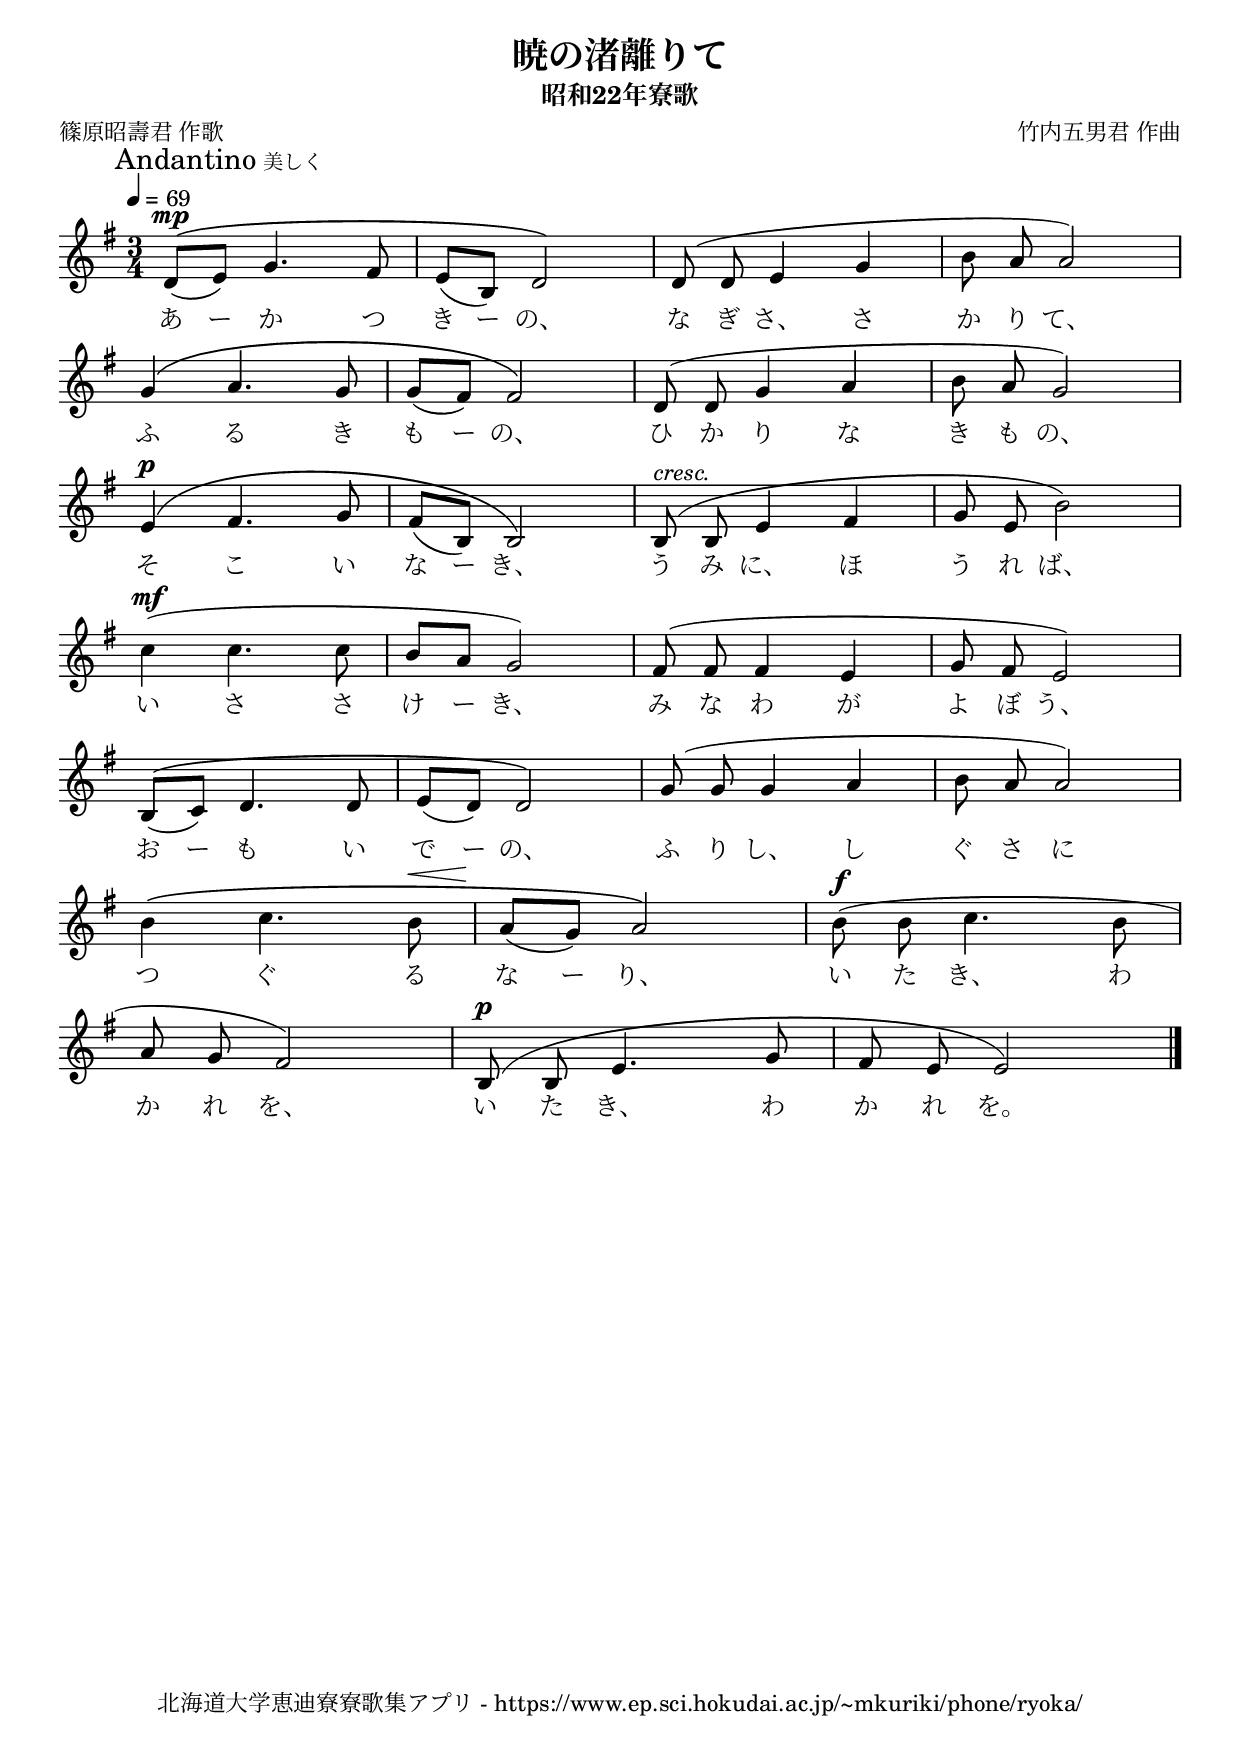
\version "2.18.2"

\paper {indent = 0}

\header {
  title = "暁の渚離りて"
  subtitle = "昭和22年寮歌"
  composer = "竹内五男君 作曲"
  poet = "篠原昭壽君 作歌"
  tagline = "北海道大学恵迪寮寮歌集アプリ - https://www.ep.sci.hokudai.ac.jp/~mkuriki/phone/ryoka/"
}


melody = \relative c'{
  \tempo 4 = 69
  \autoBeamOff
  \numericTimeSignature
  \override BreathingSign.text = \markup { \musicglyph #"scripts.upedaltoe" } % ブレスの記号指定
  \key g \major
  \time 3/4
  \set melismaBusyProperties = #'()
  \mark \markup {"Andantino" \small "美しく"}
  d8^\mp ^\([(e8)] g4. fis8 |
  e8 [(b)] d2 \) |
  d8 (d8 e4 g4 |
  b8 a8 a2) | \break
  g4 ^\( a4. g8 |
  g8 [(fis8)] fis2 \) |
  d8 (d8 g4 a4 |
  b8 a8 g2) | \break
  e4^\p ^\( fis4. g8 |
  fis8 [(b,8)] b2 \) |
  b8^\markup \italic "cresc." (b8 e4 fis4 |
  g8 e8 b'2) | \break
  c4^\mf (c4. c8 |
  b8 [a8] g2) |
  fis8 ^(fis8 fis4 e4 |
  g8 fis8 e2) | \break
  b8 ^\([(c8)] d4. d8 |
  e8 [(d8)] d2 \) |
  g8 (g8 g4 a4 |
  b8 a8 a2) | \break
  b4 \( c4. b8^\< |
  a8\! [(g8)] a2 \) |
  b8^\f (b8 c4. b8 | \break
  a8 g8 fis2) |
  b,8^\p ^(b8 e4. g8 |
  fis8 e8 e2) | 
  \bar "|." 
}

text = \lyricmode {
  あ ー か つ き ー の、 な ぎ さ、 さ か り て、
  ふ る き も ー の、 ひ か り な き も の、
  そ こ い な ー き、 う み に、 ほ う れ ば、
  い さ さ け ー き、 み な わ が よ ぼ う、
  お ー も い で ー の、 ふ り し、 し ぐ さ に
  つ ぐ る な ー り、 い た き、 わ
  か れ を、 い た き、 わ か れ を。
}



\score {
  <<
    % ギターコード
    %{
    \new ChordNames \with {midiInstrument = #"acoustic guitar (nylon)"}{
      \set chordChanges = ##t
      \harmony
    }
    %}
    
    % メロディーライン
    \new Voice = "one"{\melody}
    % 歌詞
    \new Lyrics \lyricsto "one" \text
    % 太鼓
    % \new DrumStaff \with{
    %   \remove "Time_signature_engraver"
    %   drumStyleTable = #percussion-style
    %   \override StaffSymbol.line-count = #1
    %   \hide Stem
    % }
    % \drum
  >>
  
\midi {}
\layout {
  \context {
    \Score
    \remove "Bar_number_engraver"
  }
}

}

